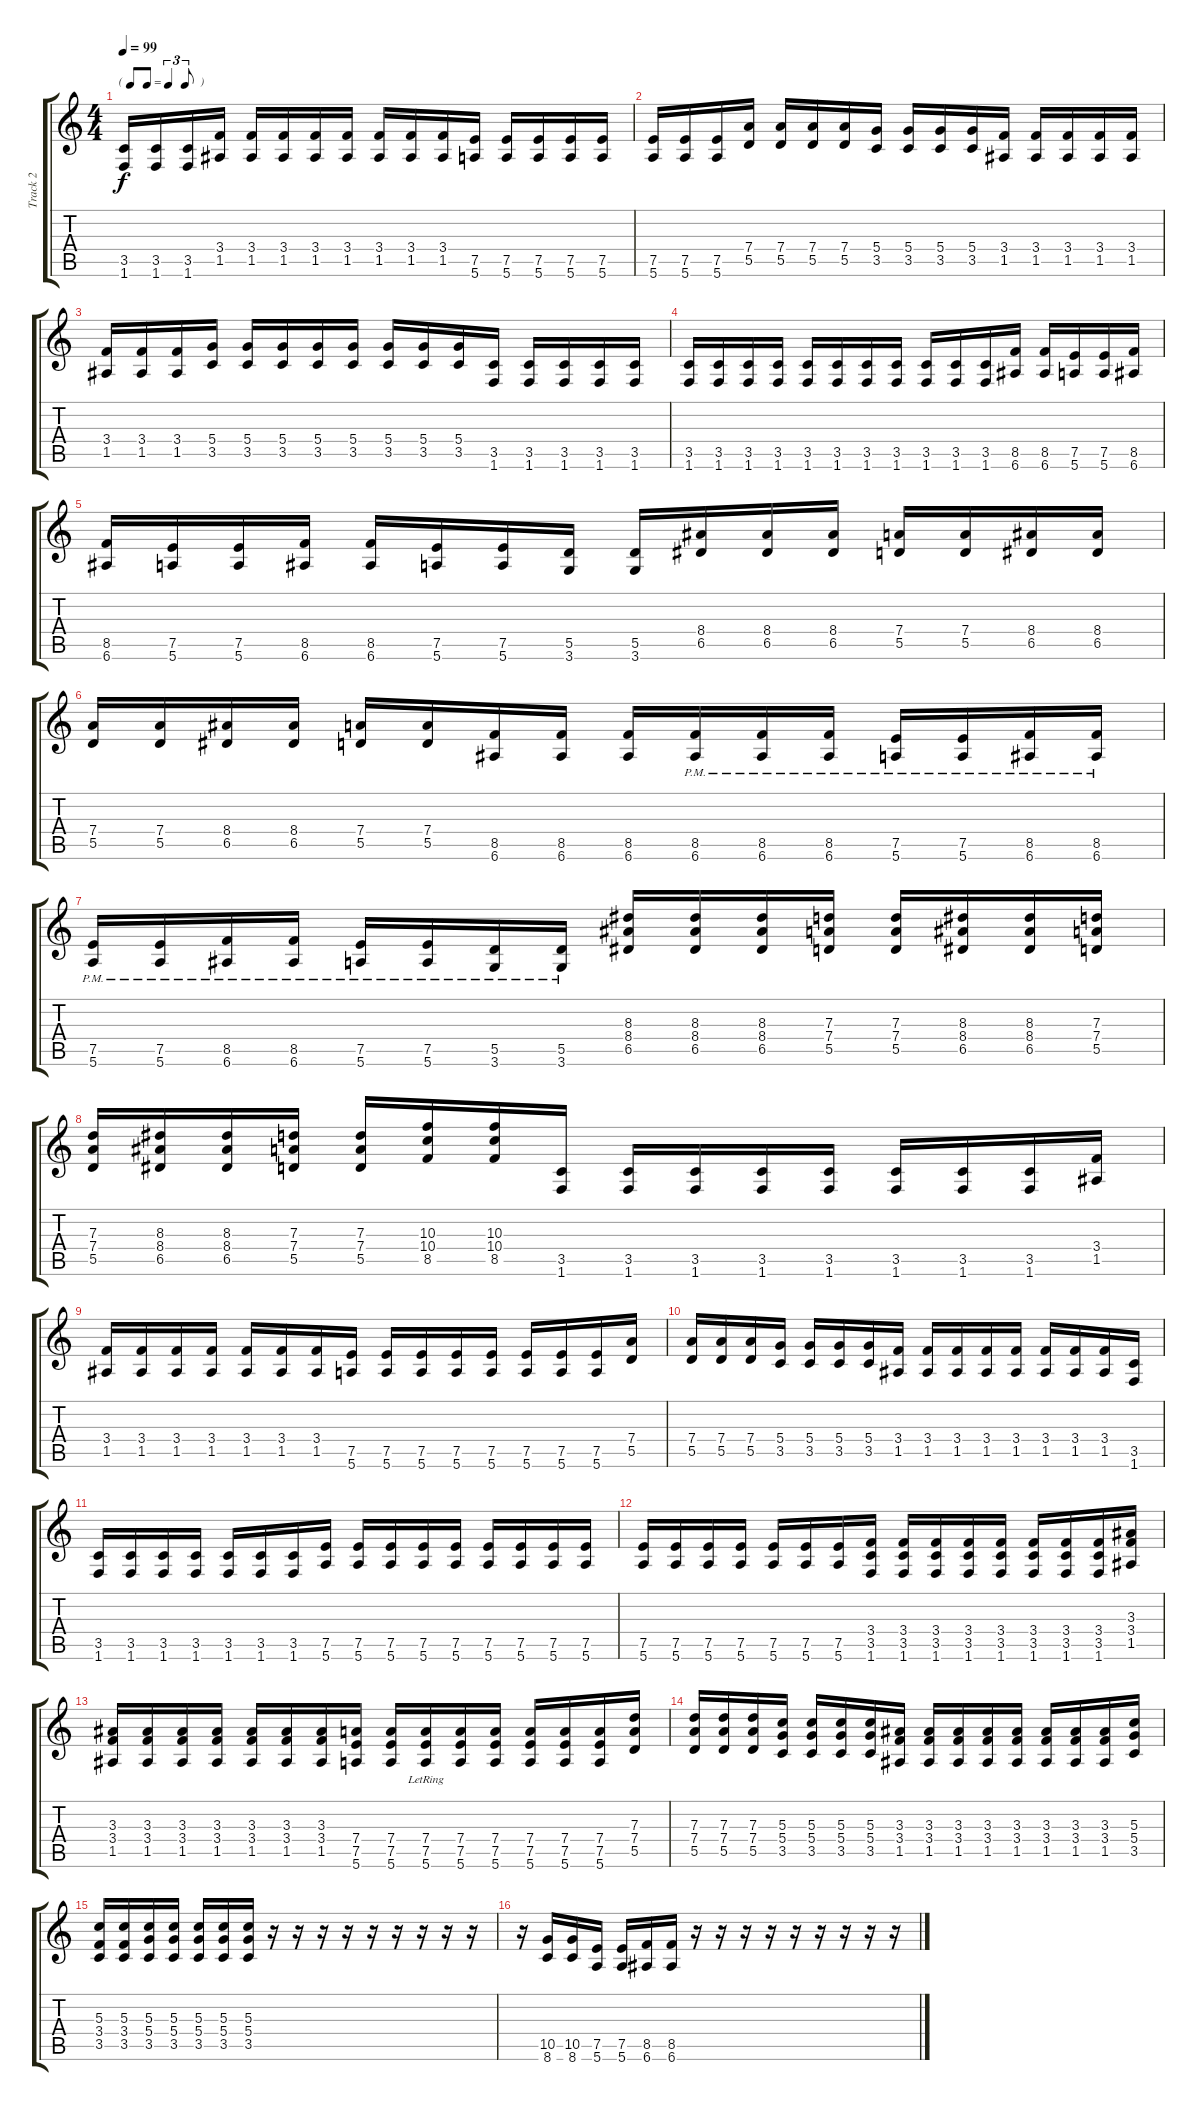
\track ("Track 2" "Track 2") {instrument electricguitarmuted}
\staff {score tabs}
\tuning (E4 B3 G3 D3 A2 E2) {hide}
\ts (4 4)
\tf triplet8th
\tempo 99
\clef g2
\ks c
(3.5 1.6).16{dy f} (3.5 1.6).16 (3.5 1.6).16 (3.4 1.5).16 (3.4 1.5).16 (3.4 1.5).16 (3.4 1.5).16 (3.4 1.5).16 (3.4 1.5).16 (3.4 1.5).16 (3.4 1.5).16 (7.5 5.6).16 (7.5 5.6).16 (7.5 5.6).16 (7.5 5.6).16 (7.5 5.6).16 |
(7.5 5.6).16 (7.5 5.6).16 (7.5 5.6).16 (7.4 5.5).16 (7.4 5.5).16 (7.4 5.5).16 (7.4 5.5).16 (5.4 3.5).16 (5.4 3.5).16 (5.4 3.5).16 (5.4 3.5).16 (3.4 1.5).16 (3.4 1.5).16 (3.4 1.5).16 (3.4 1.5).16 (3.4 1.5).16 |
(3.4 1.5).16 (3.4 1.5).16 (3.4 1.5).16 (5.4 3.5).16 (5.4 3.5).16 (5.4 3.5).16 (5.4 3.5).16 (5.4 3.5).16 (5.4 3.5).16 (5.4 3.5).16 (5.4 3.5).16 (3.5 1.6).16 (3.5 1.6).16 (3.5 1.6).16 (3.5 1.6).16 (3.5 1.6).16 |
(3.5 1.6).16 (3.5 1.6).16 (3.5 1.6).16 (3.5 1.6).16 (3.5 1.6).16 (3.5 1.6).16 (3.5 1.6).16 (3.5 1.6).16 (3.5 1.6).16 (3.5 1.6).16 (3.5 1.6).16 (8.5 6.6).16 (8.5 6.6).16 (7.5 5.6).16 (7.5 5.6).16 (8.5 6.6).16 |
(8.5 6.6).16 (7.5 5.6).16 (7.5 5.6).16 (8.5 6.6).16 (8.5 6.6).16 (7.5 5.6).16 (7.5 5.6).16 (5.5 3.6).16 (5.5 3.6).16 (8.4 6.5).16 (8.4 6.5).16 (8.4 6.5).16 (7.4 5.5).16 (7.4 5.5).16 (8.4 6.5).16 (8.4 6.5).16 |
(7.4 5.5).16 (7.4 5.5).16 (8.4 6.5).16 (8.4 6.5).16 (7.4 5.5).16 (7.4 5.5).16 (8.5 6.6).16 (8.5 6.6).16 (8.5 6.6).16 (8.5 6.6{pm}).16 (8.5 6.6{pm}).16 (8.5 6.6{pm}).16 (7.5 5.6{pm}).16 (7.5 5.6{pm}).16 (8.5 6.6{pm}).16 (8.5 6.6{pm}).16 |
(7.5 5.6{pm}).16 (7.5 5.6{pm}).16 (8.5 6.6{pm}).16 (8.5 6.6{pm}).16 (7.5 5.6{pm}).16 (7.5 5.6{pm}).16 (5.5 3.6{pm}).16 (5.5 3.6{pm}).16 (8.3 8.4 6.5).16 (8.3 8.4 6.5).16 (8.3 8.4 6.5).16 (7.3 7.4 5.5).16 (7.3 7.4 5.5).16 (8.3 8.4 6.5).16 (8.3 8.4 6.5).16 (7.3 7.4 5.5).16 |
(7.3 7.4 5.5).16 (8.3 8.4 6.5).16 (8.3 8.4 6.5).16 (7.3 7.4 5.5).16 (7.3 7.4 5.5).16 (10.3 10.4 8.5).16 (10.3 10.4 8.5).16 (3.5 1.6).16 (3.5 1.6).16 (3.5 1.6).16 (3.5 1.6).16 (3.5 1.6).16 (3.5 1.6).16 (3.5 1.6).16 (3.5 1.6).16 (3.4 1.5).16 |
(3.4 1.5).16 (3.4 1.5).16 (3.4 1.5).16 (3.4 1.5).16 (3.4 1.5).16 (3.4 1.5).16 (3.4 1.5).16 (7.5 5.6).16 (7.5 5.6).16 (7.5 5.6).16 (7.5 5.6).16 (7.5 5.6).16 (7.5 5.6).16 (7.5 5.6).16 (7.5 5.6).16 (7.4 5.5).16 |
(7.4 5.5).16 (7.4 5.5).16 (7.4 5.5).16 (5.4 3.5).16 (5.4 3.5).16 (5.4 3.5).16 (5.4 3.5).16 (3.4 1.5).16 (3.4 1.5).16 (3.4 1.5).16 (3.4 1.5).16 (3.4 1.5).16 (3.4 1.5).16 (3.4 1.5).16 (3.4 1.5).16 (3.5 1.6).16 |
(3.5 1.6).16 (3.5 1.6).16 (3.5 1.6).16 (3.5 1.6).16 (3.5 1.6).16 (3.5 1.6).16 (3.5 1.6).16 (7.5 5.6).16 (7.5 5.6).16 (7.5 5.6).16 (7.5 5.6).16 (7.5 5.6).16 (7.5 5.6).16 (7.5 5.6).16 (7.5 5.6).16 (7.5 5.6).16 |
(7.5 5.6).16 (7.5 5.6).16 (7.5 5.6).16 (7.5 5.6).16 (7.5 5.6).16 (7.5 5.6).16 (7.5 5.6).16 (3.4 3.5 1.6).16 (3.4 3.5 1.6).16 (3.4 3.5 1.6).16 (3.4 3.5 1.6).16 (3.4 3.5 1.6).16 (3.4 3.5 1.6).16 (3.4 3.5 1.6).16 (3.4 3.5 1.6).16 (3.3 3.4 1.5).16 |
(3.3 3.4 1.5).16 (3.3 3.4 1.5).16 (3.3 3.4 1.5).16 (3.3 3.4 1.5).16 (3.3 3.4 1.5).16 (3.3 3.4 1.5).16 (3.3 3.4 1.5).16 (7.4 7.5 5.6).16 (7.4 7.5 5.6).16 (7.4{lr} 7.5 5.6).16 (7.4 7.5 5.6).16 (7.4 7.5 5.6).16 (7.4 7.5 5.6).16 (7.4 7.5 5.6).16 (7.4 7.5 5.6).16 (7.3 7.4 5.5).16 |
(7.3 7.4 5.5).16 (7.3 7.4 5.5).16 (7.3 7.4 5.5).16 (5.3 5.4 3.5).16 (5.3 5.4 3.5).16 (5.3 5.4 3.5).16 (5.3 5.4 3.5).16 (3.3 3.4 1.5).16 (3.3 3.4 1.5).16 (3.3 3.4 1.5).16 (3.3 3.4 1.5).16 (3.3 3.4 1.5).16 (3.3 3.4 1.5).16 (3.3 3.4 1.5).16 (3.3 3.4 1.5).16 (5.3 5.4 3.5).16 |
(5.3 3.4 3.5).16 (5.3 3.4 3.5).16 (5.3 5.4 3.5).16 (5.3 5.4 3.5).16 (5.3 5.4 3.5).16 (5.3 5.4 3.5).16 (5.3 5.4 3.5).16 r.16 r.16 r.16 r.16 r.16 r.16 r.16 r.16 r.16 |
r.16 (10.5 8.6).16 (10.5 8.6).16 (7.5 5.6).16 (7.5 5.6).16 (8.5 6.6).16 (8.5 6.6).16 r.16 r.16 r.16 r.16 r.16 r.16 r.16 r.16 r.16
